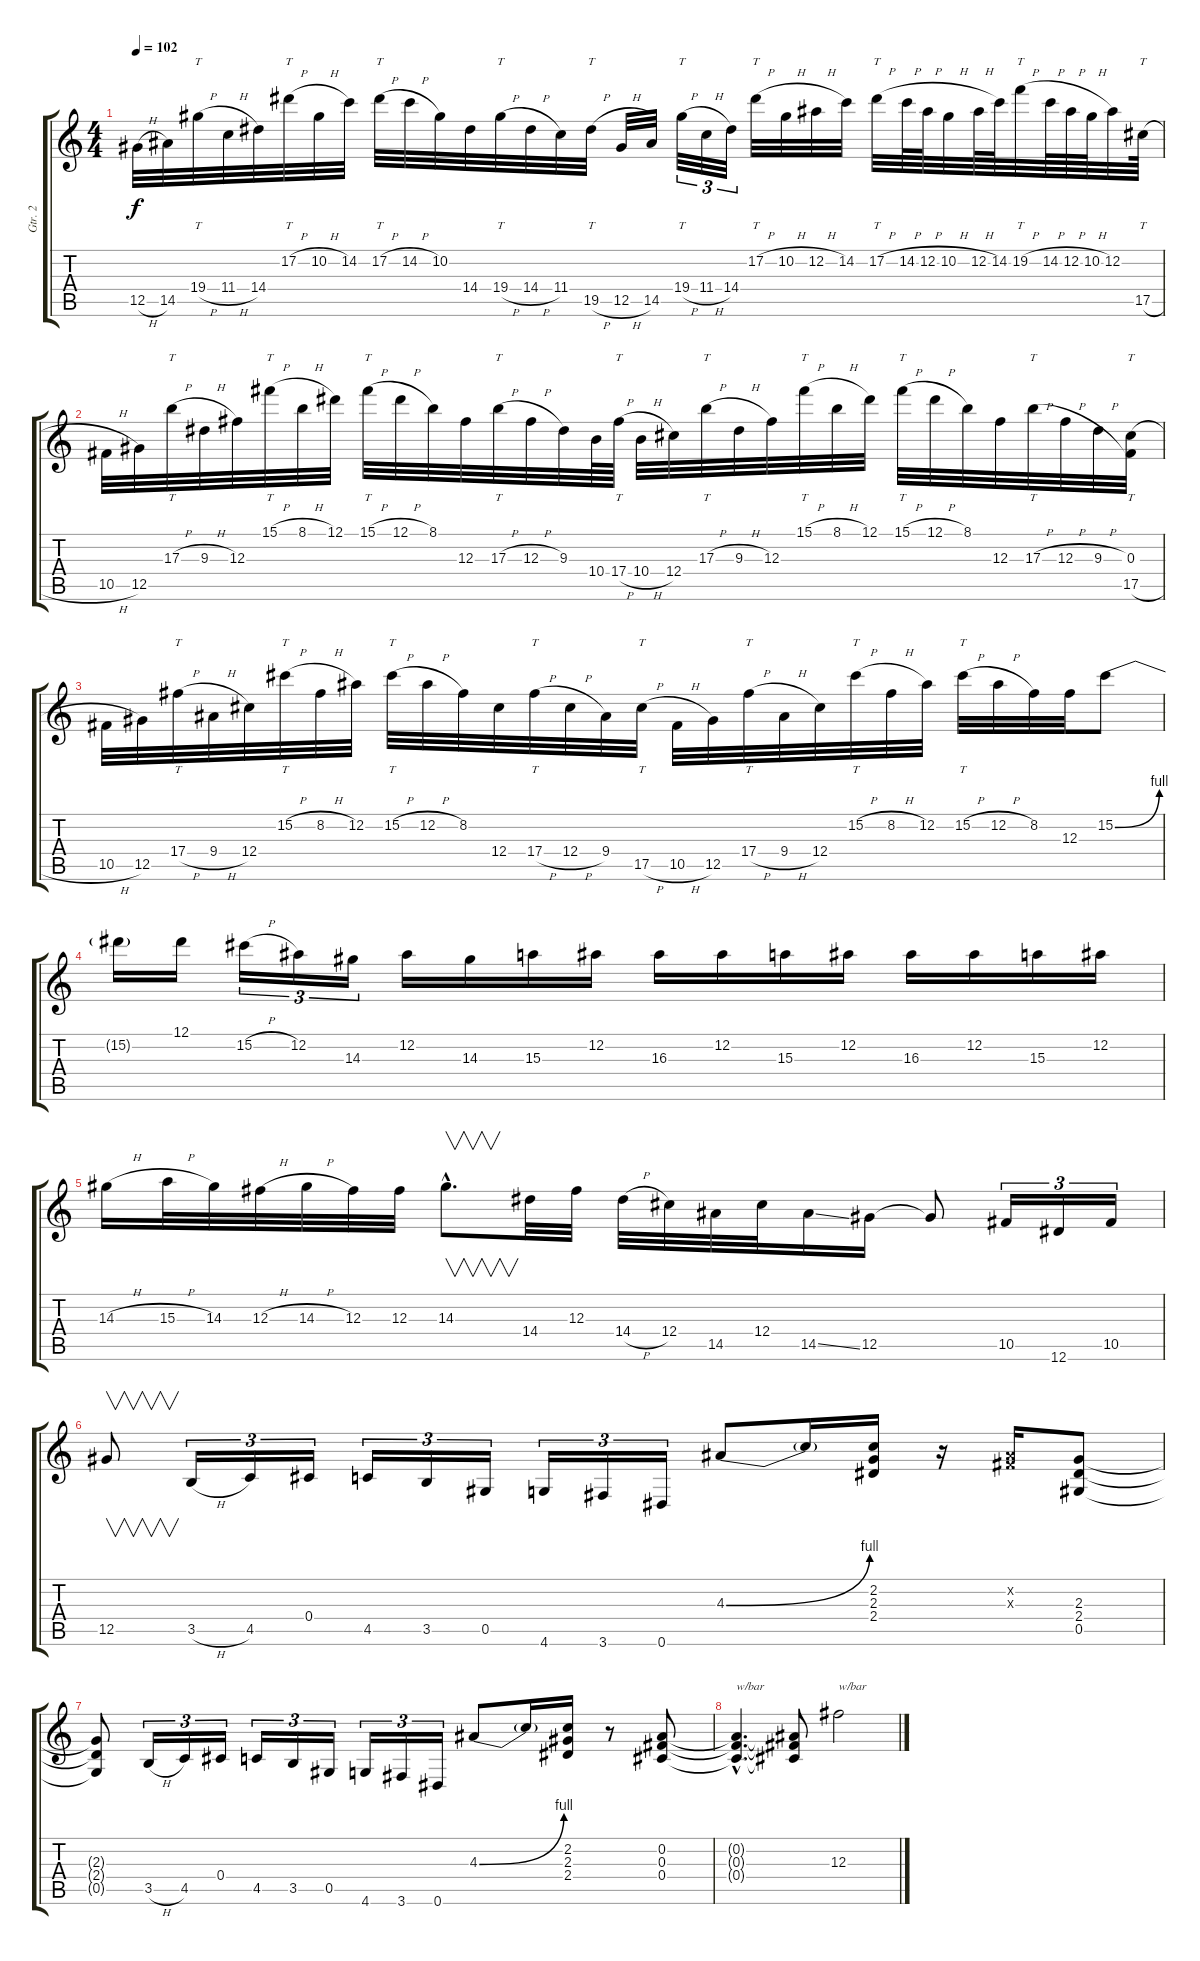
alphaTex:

\track ("Gtr. 2" "Gtr. 2") {instrument distortionguitar}
\staff {score tabs}
\tuning (Eb4 Bb3 Gb3 Db3 Ab2 Eb2) {hide}
\ts (4 4)
\tempo 102
\clef g2
\ks c
12.5{h}.32{dy f} 14.5.32 19.4{h}.32{tt} 11.4{h}.32 14.4.32 17.2{h}.32{tt} 10.2{h}.32 14.2.32 17.2{h}.32{tt} 14.2{h}.32 10.2.32 14.4.32 19.4{h}.32{tt} 14.4{h}.32 11.4.32 19.5{h}.32{tt} 12.5{h}.32 14.5.32 19.4{h}.32{tt tu (3 2)} 11.4{h}.32{tu (3 2)} 14.4.32{tu (3 2)} 17.2{h}.32{tt} 10.2{h}.32 12.2{h}.32 14.2.32 17.2{h}.32{tt} 14.2{h}.64 12.2{h}.64 10.2{h}.32 12.2{h}.64 14.2.64 19.2{h}.32{tt} 14.2{h}.64 12.2{h}.64 10.2{h}.64 12.2.32 17.5{h}.64{tt} |
10.5{h}.32 12.5.32 17.3{h}.32{tt} 9.3{h}.32 12.3.32 15.1{h}.32{tt} 8.1{h}.32 12.1.32 15.1{h}.32{tt} 12.1{h}.32 8.1.32 12.3.32 17.3{h}.32{tt} 12.3{h}.32 9.3.32 10.4.64 17.4{h}.64{tt} 10.4{h}.32 12.4.32 17.3{h}.32{tt} 9.3{h}.32 12.3.32 15.1{h}.32{tt} 8.1{h}.32 12.1.32 15.1{h}.32{tt} 12.1{h}.32 8.1.32 12.3.32 17.3{h}.32{tt} 12.3{h}.32 9.3{h}.32 (0.3 17.5{h}).32{tt} |
10.5{h}.32 12.5.32 17.4{h}.32{tt} 9.4{h}.32 12.4.32 15.2{h}.32{tt} 8.2{h}.32 12.2.32 15.2{h}.32{tt} 12.2{h}.32 8.2.32 12.4.32 17.4{h}.32{tt} 12.4{h}.32 9.4.32 17.5{h}.32{tt} 10.5{h}.32 12.5.32 17.4{h}.32{tt} 9.4{h}.32 12.4.32 15.2{h}.32{tt} 8.2{h}.32 12.2.32 15.2{h}.32{tt} 12.2{h}.32 8.2.32 12.3.32 15.2{be (bend 0 0 60 4)}.8 |
15.2{t}.16 12.1.16 15.2{h}.16{tu (3 2)} 12.2.16{tu (3 2)} 14.3.16{tu (3 2)} 12.2.16 14.3.16 15.3.16 12.2.16 16.3.16 12.2.16 15.3.16 12.2.16 16.3.16 12.2.16 15.3.16 12.2.16 |
14.3{h}.16 15.3{h}.32 14.3.32 12.3{h}.32 14.3{h}.32 12.3.32 12.3.32 14.3{hac}.8{v d} 14.4.32 12.3.32 14.4{h}.32 12.4.32 14.5.32 12.4.32 14.5{ss}.16 12.5.16 12.5{t}.8 10.5.16{tu (3 2)} 12.6.16{tu (3 2)} 10.5.16{tu (3 2)} |
12.5.8{v} 3.5{h}.16{tu (3 2)} 4.5.16{tu (3 2)} 0.4.16{tu (3 2)} 4.5.16{tu (3 2)} 3.5.16{tu (3 2)} 0.5.16{tu (3 2)} 4.6.16{tu (3 2)} 3.6.16{tu (3 2)} 0.6.16{tu (3 2)} 4.3{be (bend 0 0 60 4)}.8 4.3{t}.16 (2.2 2.3 2.4).16 r.16 (0.2{x} 0.3{x}).16 (2.3 2.4 0.5).8 |
(2.3{t} 2.4{t} 0.5{t}).8 3.5{h}.16{tu (3 2)} 4.5.16{tu (3 2)} 0.4.16{tu (3 2)} 4.5.16{tu (3 2)} 3.5.16{tu (3 2)} 0.5.16{tu (3 2)} 4.6.16{tu (3 2)} 3.6.16{tu (3 2)} 0.6.16{tu (3 2)} 4.3{be (bend 0 0 60 4)}.8 4.3{t}.16 (2.2 2.3 2.4).16 r.8 (0.2 0.3 0.4).8 |
(0.2{hac t} 0.3{hac t} 0.4{hac t}).4{d txt "w/bar"} (0.2{t} 0.3{t} 0.4{t}).8 12.3.2{txt "w/bar"}
